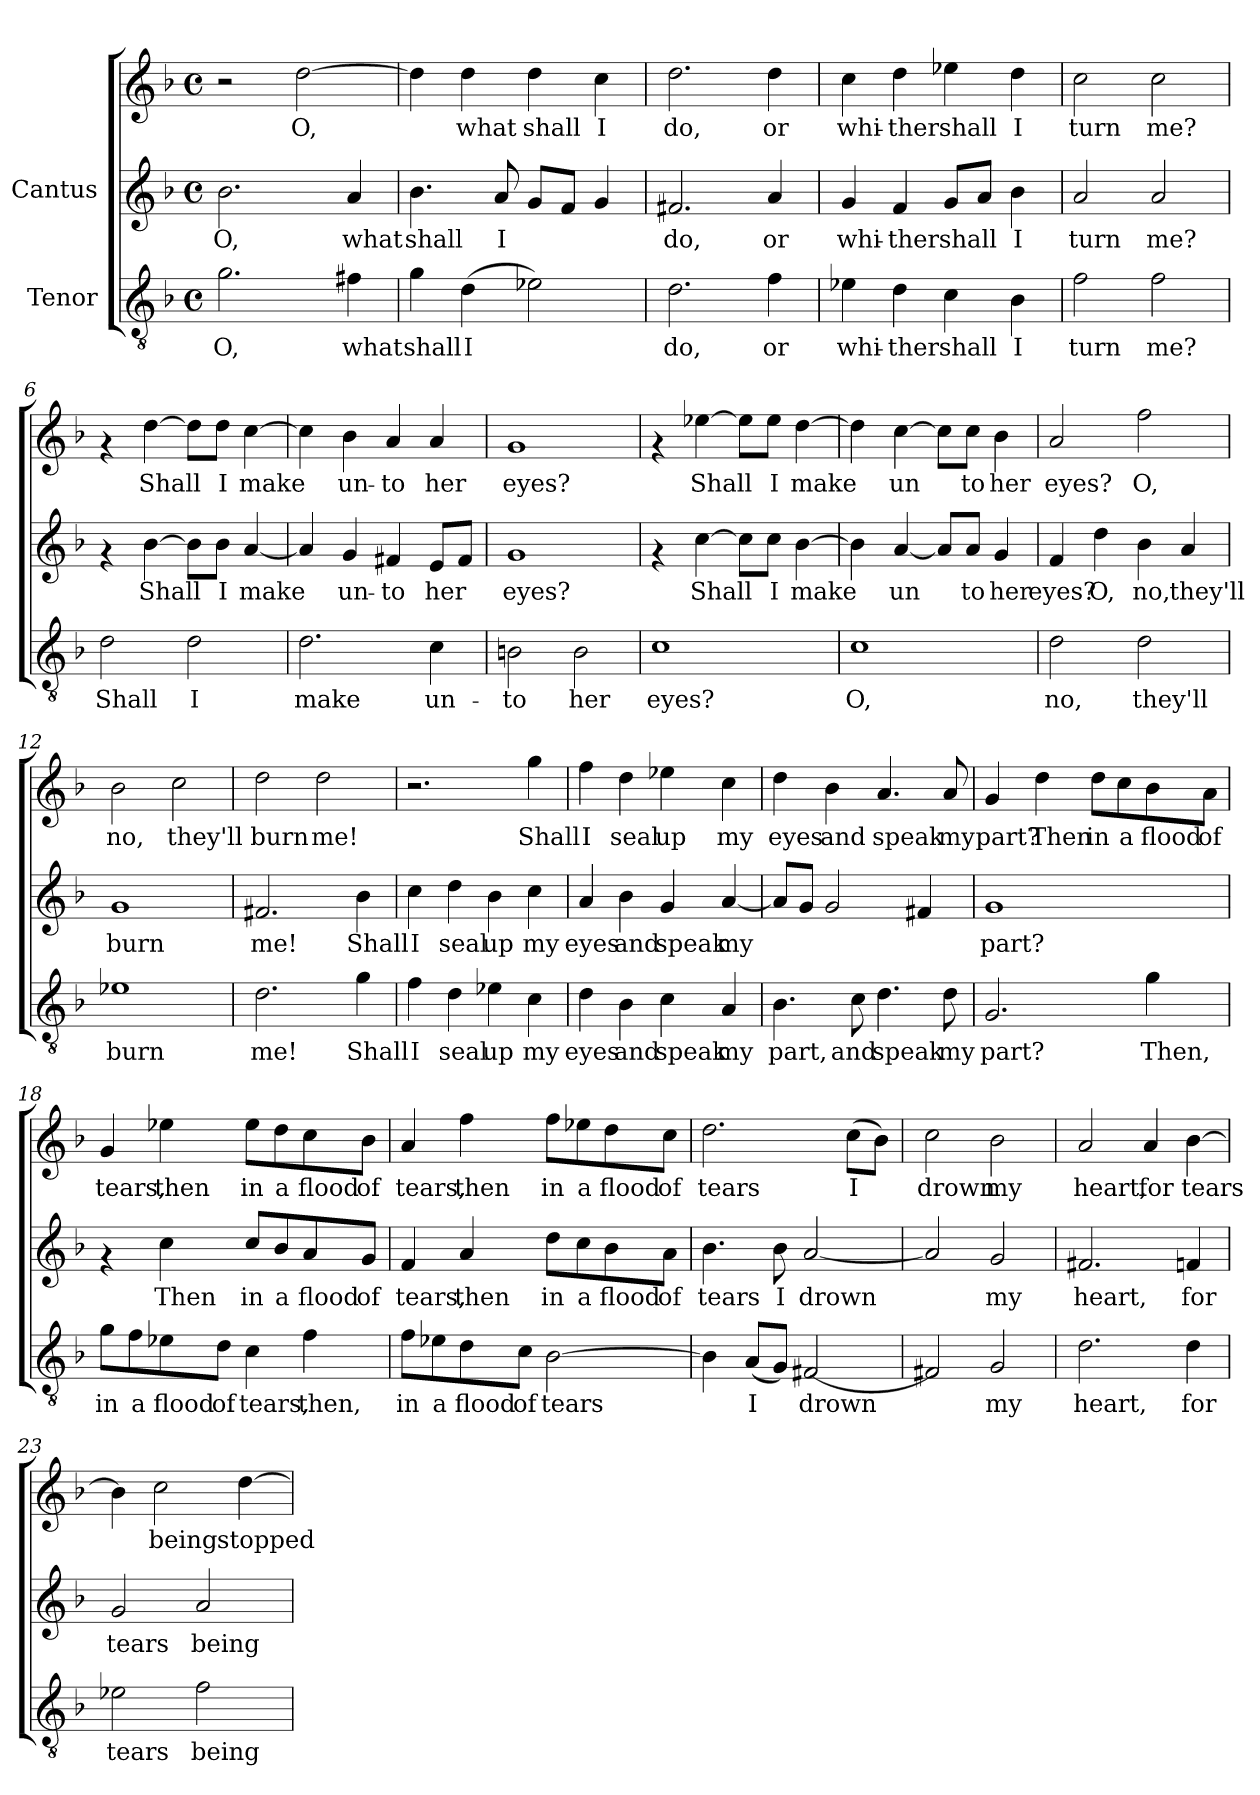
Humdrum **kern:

**kern	**text	**kern	**text	**kern	**text
*part2	*part2	*part1	*part1	*part1	*part1
*staff3	*staff3	*staff2	*staff2	*staff1	*staff1
*I"Tenor	*	*I"Cantus	*	*	*
!!LO:PB:g=z
*stria5	*	*stria5	*	*stria5	*
*clefGv2	*	*clefG2	*	*clefG2	*
*k[b-]	*	*k[b-]	*	*k[b-]	*
*F:	*	*F:	*	*F:	*
*M4/4	*	*M4/4	*	*M4/4	*
*met(c)	*	*met(c)	*	*met(c)	*
*MM132	*	*MM132	*	*MM132	*
=1	=1	=1	=1	=1	=1
!	!LO:LY:b:cj	!	!LO:LY:b:cj	!	!
2.g\	O,	2.b-\	O,	2r	.
!	!	!	!	!	!LO:LY:b:cj
.	.	.	.	[>2dd\	O,
!	!LO:LY:b:cj	!	!LO:LY:b:cj	!	!
4f#X\	what	4a/	what	.	.
=2	=2	=2	=2	=2	=2
!	!LO:LY:b:cj	!	!LO:LY:b:cj	!	!LO:LY:b:cj
4g\	shall	4.b-\	shall	4dd\]	.
!	!LO:LY:b:cj	!	!	!	!LO:LY:b:cj
(>4d\	I	.	.	4dd\	what
!	!	!	!LO:LY:b:cj	!	!
.	.	8a/	I	.	.
!	!LO:LY:b:cj	!	!LO:LY:b:cj	!	!LO:LY:b:cj
2e-X\)	.	8g/L	.	4dd\	shall
!	!	!	!LO:LY:b:cj	!	!
.	.	8f/J	.	.	.
!	!	!	!LO:LY:b:cj	!	!LO:LY:b:cj
.	.	4g/	.	4cc\	I
=3	=3	=3	=3	=3	=3
!	!LO:LY:b:cj	!	!LO:LY:b:cj	!	!LO:LY:b:cj
2.d\	do,	2.f#X/	do,	2.dd\	do,
!	!LO:LY:b:cj	!	!LO:LY:b:cj	!	!LO:LY:b:cj
4f\	or	4a/	or	4dd\	or
=4	=4	=4	=4	=4	=4
!	!LO:LY:b:cj	!	!LO:LY:b:cj	!	!LO:LY:b:cj
4e-X\	whi-	4g/	whi-	4cc\	whi-
!	!LO:LY:b:cj	!	!LO:LY:b:cj	!	!LO:LY:b:cj
4d\	-ther	4f/	-ther	4dd\	-ther
!	!LO:LY:b:cj	!	!LO:LY:b:cj	!	!LO:LY:b:cj
4c\	shall	8g/L	shall	4ee-X\	shall
!	!	!	!LO:LY:b:cj	!	!
.	.	8a/J	.	.	.
!	!LO:LY:b:cj	!	!LO:LY:b:cj	!	!LO:LY:b:cj
4B-\	I	4b-\	I	4dd\	I
=5	=5	=5	=5	=5	=5
!	!LO:LY:b:cj	!	!LO:LY:b:cj	!	!LO:LY:b:cj
2f\	turn	2a/	turn	2cc\	turn
!	!LO:LY:b:cj	!	!LO:LY:b:cj	!	!LO:LY:b:cj
2f\	me?	2a/	me?	2cc\	me?
!!LO:LB:g=z
=6	=6	=6	=6	=6	=6
!	!LO:LY:b:cj	!	!	!	!
2d\	Shall	4rf	.	4rf	.
!	!	!	!LO:LY:b:cj	!	!LO:LY:b:cj
.	.	[>4b-\	Shall	[>4dd\	Shall
!	!LO:LY:b:cj	!	!LO:LY:b:cj	!	!LO:LY:b:cj
2d\	I	8b-\L]	.	8dd\L]	.
!	!	!	!LO:LY:b:cj	!	!LO:LY:b:cj
.	.	8b-\J	I	8dd\J	I
!	!	!	!LO:LY:b:cj	!	!LO:LY:b:cj
.	.	[<4a/	make	[>4cc\	make
=7	=7	=7	=7	=7	=7
!	!LO:LY:b:cj	!	!LO:LY:b:cj	!	!LO:LY:b:cj
2.d\	make	4a/]	.	4cc\]	.
!	!	!	!LO:LY:b:cj	!	!LO:LY:b:cj
.	.	4g/	un-	4b-\	un-
!	!	!	!LO:LY:b:cj	!	!LO:LY:b:cj
.	.	4f#X/	-to	4a/	-to
!	!LO:LY:b:cj	!	!LO:LY:b:cj	!	!LO:LY:b:cj
4c\	un-	8e/L	her	4a/	her
!	!	!	!LO:LY:b:cj	!	!
.	.	8f#/J	.	.	.
=8	=8	=8	=8	=8	=8
!	!LO:LY:b:cj	!	!LO:LY:b:cj	!	!LO:LY:b:cj
2Bn\	-to	1g	eyes?	1g	eyes?
!	!LO:LY:b:cj	!	!	!	!
2B\	her	.	.	.	.
=9	=9	=9	=9	=9	=9
!	!LO:LY:b:cj	!	!	!	!
1c	eyes?	4rf	.	4rf	.
!	!	!	!LO:LY:b:cj	!	!LO:LY:b:cj
.	.	[>4cc\	Shall	[>4ee-X\	Shall
!	!	!	!LO:LY:b:cj	!	!LO:LY:b:cj
.	.	8cc\L]	.	8ee-\L]	.
!	!	!	!LO:LY:b:cj	!	!LO:LY:b:cj
.	.	8cc\J	I	8ee-\J	I
!	!	!	!LO:LY:b:cj	!	!LO:LY:b:cj
.	.	[>4b-\	make	[>4dd\	make
=10	=10	=10	=10	=10	=10
!	!LO:LY:b:cj	!	!LO:LY:b:cj	!	!LO:LY:b:cj
1c	O,	4b-\]	.	4dd\]	.
!	!	!	!LO:LY:b:cj	!	!LO:LY:b:cj
.	.	[<4a/	un-	[>4cc\	un-
!	!	!	!LO:LY:b:cj	!	!LO:LY:b:cj
.	.	8a/L]	-	8cc\L]	-
!	!	!	!LO:LY:b:cj	!	!LO:LY:b:cj
.	.	8a/J	to	8cc\J	to
!	!	!	!LO:LY:b:cj	!	!LO:LY:b:cj
.	.	4g/	her	4b-\	her
!!LO:LB:g=z
=11	=11	=11	=11	=11	=11
!	!LO:LY:b:cj	!	!LO:LY:b:cj	!	!LO:LY:b:cj
2d\	no,	4f/	eyes?	2a/	eyes?
!	!	!	!LO:LY:b:cj	!	!
.	.	4dd\	O,	.	.
!	!LO:LY:b:cj	!	!LO:LY:b:cj	!	!LO:LY:b:cj
2d\	they'll	4b-\	no,	2ff\	O,
!	!	!	!LO:LY:b:cj	!	!
.	.	4a/	they'll	.	.
=12	=12	=12	=12	=12	=12
!	!LO:LY:b:cj	!	!LO:LY:b:cj	!	!LO:LY:b:cj
1e-X	burn	1g	burn	2b-\	no,
!	!	!	!	!	!LO:LY:b:cj
.	.	.	.	2cc\	they'll
=13	=13	=13	=13	=13	=13
!	!LO:LY:b:cj	!	!LO:LY:b:cj	!	!LO:LY:b:cj
2.d\	me!	2.f#X/	me!	2dd\	burn
!	!	!	!	!	!LO:LY:b:cj
.	.	.	.	2dd\	me!
!	!LO:LY:b:cj	!	!LO:LY:b:cj	!	!
4g\	Shall	4b-\	Shall	.	.
=14	=14	=14	=14	=14	=14
!	!LO:LY:b:cj	!	!LO:LY:b:cj	!	!
4f\	I	4cc\	I	2.r	.
!	!LO:LY:b:cj	!	!LO:LY:b:cj	!	!
4d\	seal	4dd\	seal	.	.
!	!LO:LY:b:cj	!	!LO:LY:b:cj	!	!
4e-X\	up	4b-\	up	.	.
!	!LO:LY:b:cj	!	!LO:LY:b:cj	!	!LO:LY:b:cj
4c\	my	4cc\	my	4gg\	Shall
=15	=15	=15	=15	=15	=15
!	!LO:LY:b:cj	!	!LO:LY:b:cj	!	!LO:LY:b:cj
4d\	eyes	4a/	eyes	4ff\	I
!	!LO:LY:b:cj	!	!LO:LY:b:cj	!	!LO:LY:b:cj
4B-\	and	4b-\	and	4dd\	seal
!	!LO:LY:b:cj	!	!LO:LY:b:cj	!	!LO:LY:b:cj
4c\	speak	4g/	speak	4ee-X\	up
!	!LO:LY:b:cj	!	!LO:LY:b:cj	!	!LO:LY:b:cj
4A/	my	[<4a/	my	4cc\	my
!!LO:LB:g=z
=16	=16	=16	=16	=16	=16
!	!LO:LY:b:cj	!	!	!	!LO:LY:b:cj
4.B-\	part,	8a/L]	.	4dd\	eyes
.	.	8g/J	.	.	.
!	!	!	!	!	!LO:LY:b:cj
.	.	2g/	.	4b-\	and
!	!LO:LY:b:cj	!	!	!	!
8c\	and	.	.	.	.
!	!LO:LY:b:cj	!	!	!	!LO:LY:b:cj
4.d\	speak	.	.	4.a/	speak
.	.	4f#X/	.	.	.
!	!LO:LY:b:cj	!	!	!	!LO:LY:b:cj
8d\	my	.	.	8a/	my
=17	=17	=17	=17	=17	=17
!	!LO:LY:b:cj	!	!LO:LY:b:cj	!	!LO:LY:b:cj
2.G/	part?	1g	part?	4g/	part?
!	!	!	!	!	!LO:LY:b:cj
.	.	.	.	4dd\	Then
!	!	!	!	!	!LO:LY:b:cj
.	.	.	.	8dd\L	in
!	!	!	!	!	!LO:LY:b:cj
.	.	.	.	8cc\	a
!	!LO:LY:b:cj	!	!	!	!LO:LY:b:cj
4g\	Then,	.	.	8b-\	flood
!	!	!	!	!	!LO:LY:b:cj
.	.	.	.	8a\J	of
=18	=18	=18	=18	=18	=18
!	!LO:LY:b:cj	!	!	!	!LO:LY:b:cj
8g\L	in	4rf	.	4g/	tears,
!	!LO:LY:b:cj	!	!	!	!
8f\	a	.	.	.	.
!	!LO:LY:b:cj	!	!LO:LY:b:cj	!	!LO:LY:b:cj
8e-X\	flood	4cc\	Then	4ee-X\	then
!	!LO:LY:b:cj	!	!	!	!
8d\J	of	.	.	.	.
!	!LO:LY:b:cj	!	!LO:LY:b:cj	!	!LO:LY:b:cj
4c\	tears,	8cc/L	in	8ee-\L	in
!	!	!	!LO:LY:b:cj	!	!LO:LY:b:cj
.	.	8b-/	a	8dd\	a
!	!LO:LY:b:cj	!	!LO:LY:b:cj	!	!LO:LY:b:cj
4f\	then,	8a/	flood	8cc\	flood
!	!	!	!LO:LY:b:cj	!	!LO:LY:b:cj
.	.	8g/J	of	8b-\J	of
!!LO:LB:g=z
=19	=19	=19	=19	=19	=19
!	!LO:LY:b:cj	!	!LO:LY:b:cj	!	!LO:LY:b:cj
8f\L	in	4f/	tears,	4a/	tears,
!	!LO:LY:b:cj	!	!	!	!
8e-X\	a	.	.	.	.
!	!LO:LY:b:cj	!	!LO:LY:b:cj	!	!LO:LY:b:cj
8d\	flood	4a/	then	4ff\	then
!	!LO:LY:b:cj	!	!	!	!
8c\J	of	.	.	.	.
!	!LO:LY:b:cj	!	!LO:LY:b:cj	!	!LO:LY:b:cj
[>2B-\	tears	8dd\L	in	8ff\L	in
!	!	!	!LO:LY:b:cj	!	!LO:LY:b:cj
.	.	8cc\	a	8ee-X\	a
!	!	!	!LO:LY:b:cj	!	!LO:LY:b:cj
.	.	8b-\	flood	8dd\	flood
!	!	!	!LO:LY:b:cj	!	!LO:LY:b:cj
.	.	8a\J	of	8cc\J	of
=20	=20	=20	=20	=20	=20
!	!LO:LY:b:cj	!	!LO:LY:b:cj	!	!LO:LY:b:cj
4B-\]	.	4.b-\	tears	2.dd\	tears
!	!LO:LY:b:cj	!	!	!	!
(<8A/L	I	.	.	.	.
!	!LO:LY:b:cj	!	!LO:LY:b:cj	!	!
8G/J)	.	8b-\	I	.	.
!	!LO:LY:b:cj	!	!LO:LY:b:cj	!	!
[<2F#X/	drown	[<2a/	drown	.	.
!	!	!	!	!	!LO:LY:b:cj
.	.	.	.	(>8cc\L	I
!	!	!	!	!	!LO:LY:b:cj
.	.	.	.	8b-\J)	.
=21	=21	=21	=21	=21	=21
!	!LO:LY:b:cj	!	!LO:LY:b:cj	!	!LO:LY:b:cj
2F#X/]	.	2a/]	.	2cc\	drown
!	!LO:LY:b:cj	!	!LO:LY:b:cj	!	!LO:LY:b:cj
2G/	my	2g/	my	2b-\	my
=22	=22	=22	=22	=22	=22
!	!LO:LY:b:cj	!	!LO:LY:b:cj	!	!LO:LY:b:cj
2.d\	heart,	2.f#X/	heart,	2a/	heart,
!	!	!	!	!	!LO:LY:b:cj
.	.	.	.	4a/	for
!	!LO:LY:b:cj	!	!LO:LY:b:cj	!	!LO:LY:b:cj
4d\	for	4fn/	for	[>4b-\	tears
=23	=23	=23	=23	=23	=23
!	!LO:LY:b:cj	!	!LO:LY:b:cj	!	!LO:LY:b:cj
2e-X\	tears	2g/	tears	4b-\]	.
!	!	!	!	!	!LO:LY:b:cj
.	.	.	.	2cc\	being
!	!LO:LY:b:cj	!	!LO:LY:b:cj	!	!
2f\	being	2a/	being	.	.
!	!	!	!	!	!LO:LY:b:cj
.	.	.	.	[>4dd\	stopped
=	=	=	=	=	=
*-	*-	*-	*-	*-	*-
